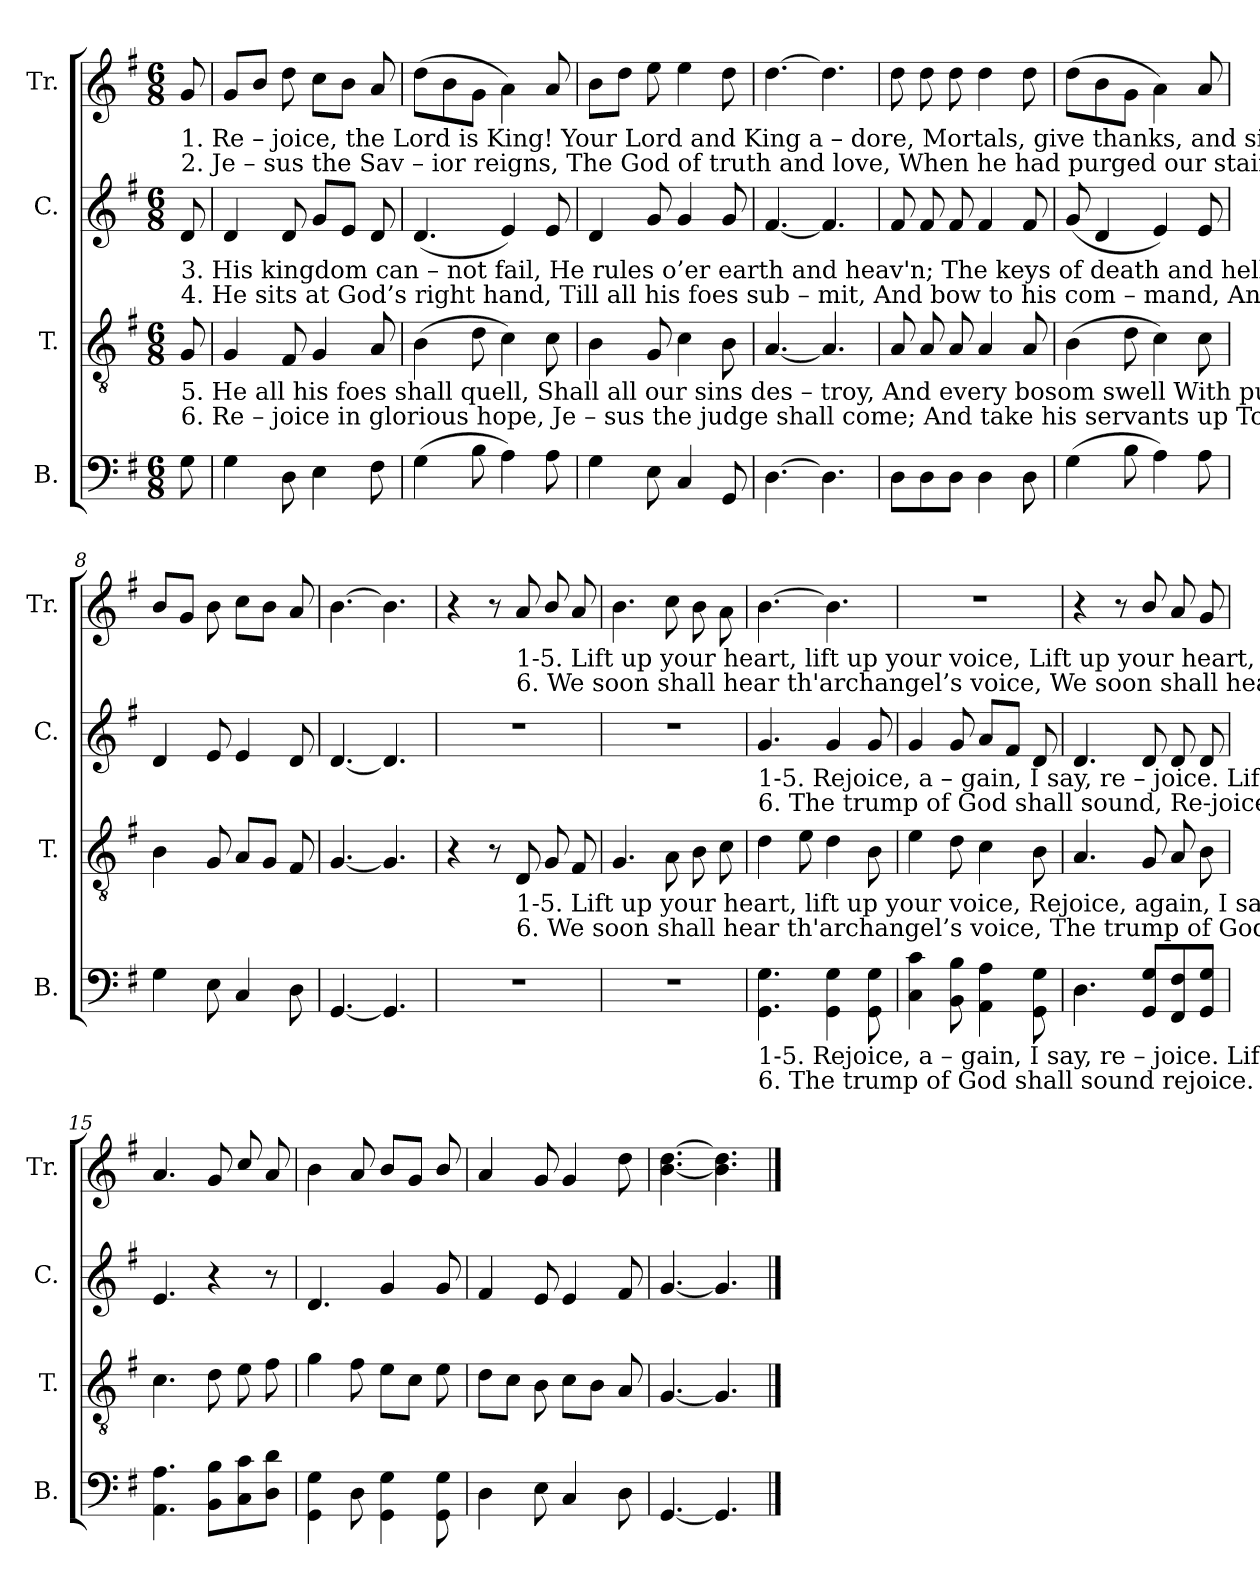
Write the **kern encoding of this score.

**kern	**kern	**kern	**kern
*part4	*part3	*part2	*part1
*staff4	*staff3	*staff2	*staff1
*I"B.	*I"T.	*I"C.	*I"Tr.
*I'B.	*I'T.	*I'C.	*I'Tr.
*clefF4	*clefGv2	*clefG2	*clefG2
*k[f#]	*k[f#]	*k[f#]	*k[f#]
*M6/8	*M6/8	*M6/8	*M6/8
*MM80	*MM80	*MM80	*MM80
=1	=1	=1	=1
!	!	!	!LO:TX:b:t=1. Re  –  joice,  the  Lord     is      King!                  Your  Lord and King a  –  dore,     Mortals, give thanks, and   sing,                     And  tri – umph  ev  –  er  –  more;
!	!	!	!LO:TX:b:t=2. Je   –   sus     the  Sav  – ior    reigns,                The   God  of   truth  and  love,     When he had purged our stains,                    He    took    his    seat     a   –  bove&colon;
!	!	!LO:TX:b:t=3. His     kingdom    can  – not      fail,                He  rules  o’er earth and heav'n;         The keys of death and    hell                     Are     to        our   Je   –  sus     giv'n&colon;	!
!	!	!LO:TX:b:t=4.  He     sits      at   God’s   right    hand,            Till     all      his   foes  sub  –  mit,         And bow to  his com – mand,                  And    fall      beneath      his      feet.	!
!	!LO:TX:b:t=5. He      all       his    foes   shall    quell,            Shall   all    our  sins   des  – troy,          And   every     bosom      swell                 With  pure    ser  –  a  – phic    joy;	!	!
!	!LO:TX:b:t=6. Re  –  joice   in     glorious        hope,             Je  –  sus  the judge shall  come;        And  take his  servants    up                      To      their      e  –  ter – nal     home&colon;	!	!
8G\	8G/	8d/	8g/
=2	=2	=2	=2
4G\	4G/	4d/	8g/L
.	.	.	8b/J
8D\	8F#/	8d/	8dd\
4E\	4G/	8g/L	8cc\L
.	.	8e/J	8b\J
8F#\	8A/	8d/	8a/
=3	=3	=3	=3
(>4G\	(>4B\	(<4.d/	(>8dd\L
.	.	.	8b\
8B\	8d\	.	8g\J
4A\)	4c\)	4e/)	4a\)
8A\	8c\	8e/	8a/
=4	=4	=4	=4
4G\	4B\	4d/	8b\L
.	.	.	8dd\J
8E\	8G/	8g/	8ee\
4C/	4c\	4g/	4ee\
8GG/	8B\	8g/	8dd\
=5	=5	=5	=5
[4.D\	[4.A/	[4.f#/	[4.dd\
4.D\]	4.A/]	4.f#/]	4.dd\]
=6	=6	=6	=6
8D\L	8A/	8f#/	8dd\
8D\	8A/	8f#/	8dd\
8D\J	8A/	8f#/	8dd\
4D\	4A/	4f#/	4dd\
8D\	8A/	8f#/	8dd\
=7	=7	=7	=7
(>4G\	(>4B\	(<8g/	(>8dd\L
.	.	4d/	8b\
8B\	8d\	.	8g\J
4A\)	4c\)	4e/)	4a\)
8A\	8c\	8e/	8a/
=8	=8	=8	=8
4G\	4B\	4d/	8b/L
.	.	.	8g/J
8E\	8G/	8e/	8b\
4C/	8A/L	4e/	8cc\L
.	8G/J	.	8b\J
8D\	8F#/	8d/	8a/
=9	=9	=9	=9
[4.GG/	[4.G/	[4.d/	[4.b\
4.GG/]	4.G/]	4.d/]	4.b\]
!!LO:LB:g=z
=10	=10	=10	=10
2.r	4r	2.r	4r
.	8r	.	8r
!	!	!	!LO:TX:b:t=1-5. Lift up your heart, lift up your voice,                                                                 Lift up your heart,  lift  up your voice, Rejoice,  a  –  gain,     I      say,   re  –  joice.
!	!	!	!LO:TX:b:t=6. We soon shall hear th'archangel’s voice,                                                         We soon shall hear th'archangel’s voice, The trump of God  shall sound, re–joice.
!	!LO:TX:b:t=1-5. Lift up your heart, lift up your voice, Rejoice, again, I    say,     re – joice.   Lift up your heart, lift up your voice, Rejoice,   a    –  gain,  I       say,     re    –    joice.	!	!
!	!LO:TX:b:t=6. We soon shall hear th'archangel’s voice, The trump of God shall sound rejoice. We soon shall hear th'archangel’s voice, The trump of God shall sound rejoice.	!	!
.	8D/	.	8a/
.	8G/	.	8b/
.	8F#/	.	8a/
=11	=11	=11	=11
2.r	4.G/	2.r	4.b\
.	8A\	.	8cc\
.	8B\	.	8b\
.	8c\	.	8a\
=12	=12	=12	=12
!	!	!LO:TX:b:t=1-5.  Rejoice,  a   –   gain,   I    say,    re – joice.   Lift up  your  heart,                            Re  –   joice,   a  – gain,    I      say,     re  –  joice.	!
!	!	!LO:TX:b:t=6.     The trump of God shall sound, Re-joice.   We soon shall hear                          th'arch-an-gel’s voice,  shall sound,  Re–joice.	!
!LO:TX:b:t=1-5.  Rejoice,  a   –   gain,   I    say,   re – joice. Lift up  your  heart, Lift up your voice, Rejoice,   a  – gain,     I      say,     re  –  joice.	!	!	!
!LO:TX:b:t=6.  The trump of God shall sound rejoice. We soon shall hear th'archangel’s voice,  th'archangel’s voice shall sound  re – joice.	!	!	!
4.GG\ 4.G\	4d\	4.g/	[4.b\
.	8e\	.	.
4GG\ 4G\	4d\	4g/	4.b\]
8GG\ 8G\	8B\	8g/	.
=13	=13	=13	=13
4C\ 4c\	4e\	4g/	2.r
8BB\ 8B\	8d\	8g/	.
4AA\ 4A\	4c\	8a/L	.
.	.	8f#/J	.
8GG\ 8G\	8B\	8d/	.
=14	=14	=14	=14
4.D\	4.A/	4.d/	4r
.	.	.	8r
8GG/ 8G/L	8G/	8d/	8b/
8FF#/ 8F#/	8A/	8d/	8a/
8GG/ 8G/J	8B\	8d/	8g/
=15	=15	=15	=15
4.AA\ 4.A\	4.c\	4.e/	4.a/
8BB\ 8B\L	8d\	4r	8g/
8C\ 8c\	8e\	.	8cc/
8D\ 8d\J	8f#\	8r	8a/
=16	=16	=16	=16
4GG\ 4G\	4g\	4.d/	4b\
8D\	8f#\	.	8a/
4GG\ 4G\	8e\L	4g/	8b/L
.	8c\J	.	8g/J
8GG\ 8G\	8e\	8g/	8b/
=17	=17	=17	=17
4D\	8d\L	4f#/	4a/
.	8c\J	.	.
8E\	8B\	8e/	8g/
4C/	8c\L	4e/	4g/
.	8B\J	.	.
8D\	8A/	8f#/	8dd\
=18	=18	=18	=18
[4.GG/	[4.G/	[4.g/	[4.b\ [4.dd\
4.GG/]	4.G/]	4.g/]	4.b\] 4.dd\]
==	==	==	==
*-	*-	*-	*-
